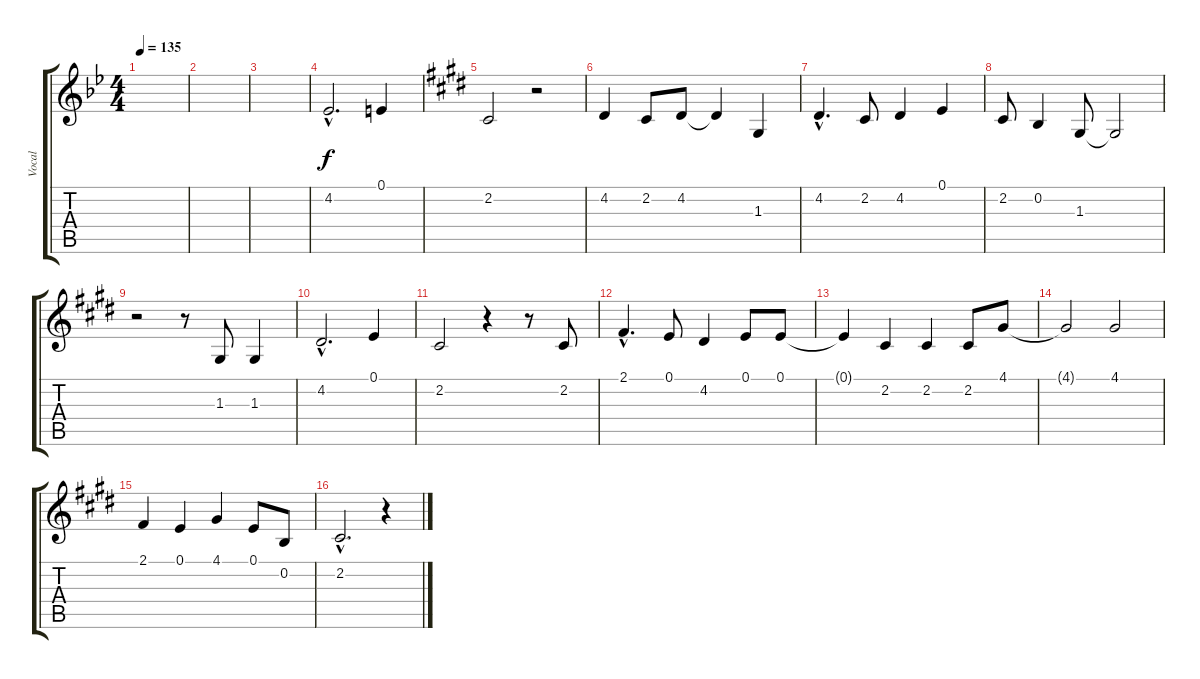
\track ("Vocal" "Vocal") {instrument choiraahs}
\staff {score tabs}
\tuning (E4 B3 G3 D3 A2 E2) {hide}
\ts (4 4)
\tempo 135
\clef g2
\ks bb
|
|
|
4.2{hac}.2{d} 0.1.4 |
\ks e
2.2.2 r.2 |
4.2.4 2.2.8 4.2.8 4.2{t}.4 1.3.4 |
4.2{hac}.4{d} 2.2.8 4.2.4 0.1.4 |
2.2.8 0.2.4 1.3.8 1.3{t}.2 |
r.2 r.8 1.3.8 1.3.4 |
4.2{hac}.2{d} 0.1.4 |
2.2.2 r.4 r.8 2.2.8 |
2.1{hac}.4{d} 0.1.8 4.2.4 0.1.8 0.1.8 |
0.1{t}.4 2.2.4 2.2.4 2.2.8 4.1.8 |
4.1{t}.2 4.1.2 |
2.1.4 0.1.4 4.1.4 0.1.8 0.2.8 |
2.2{hac}.2{d} r.4
